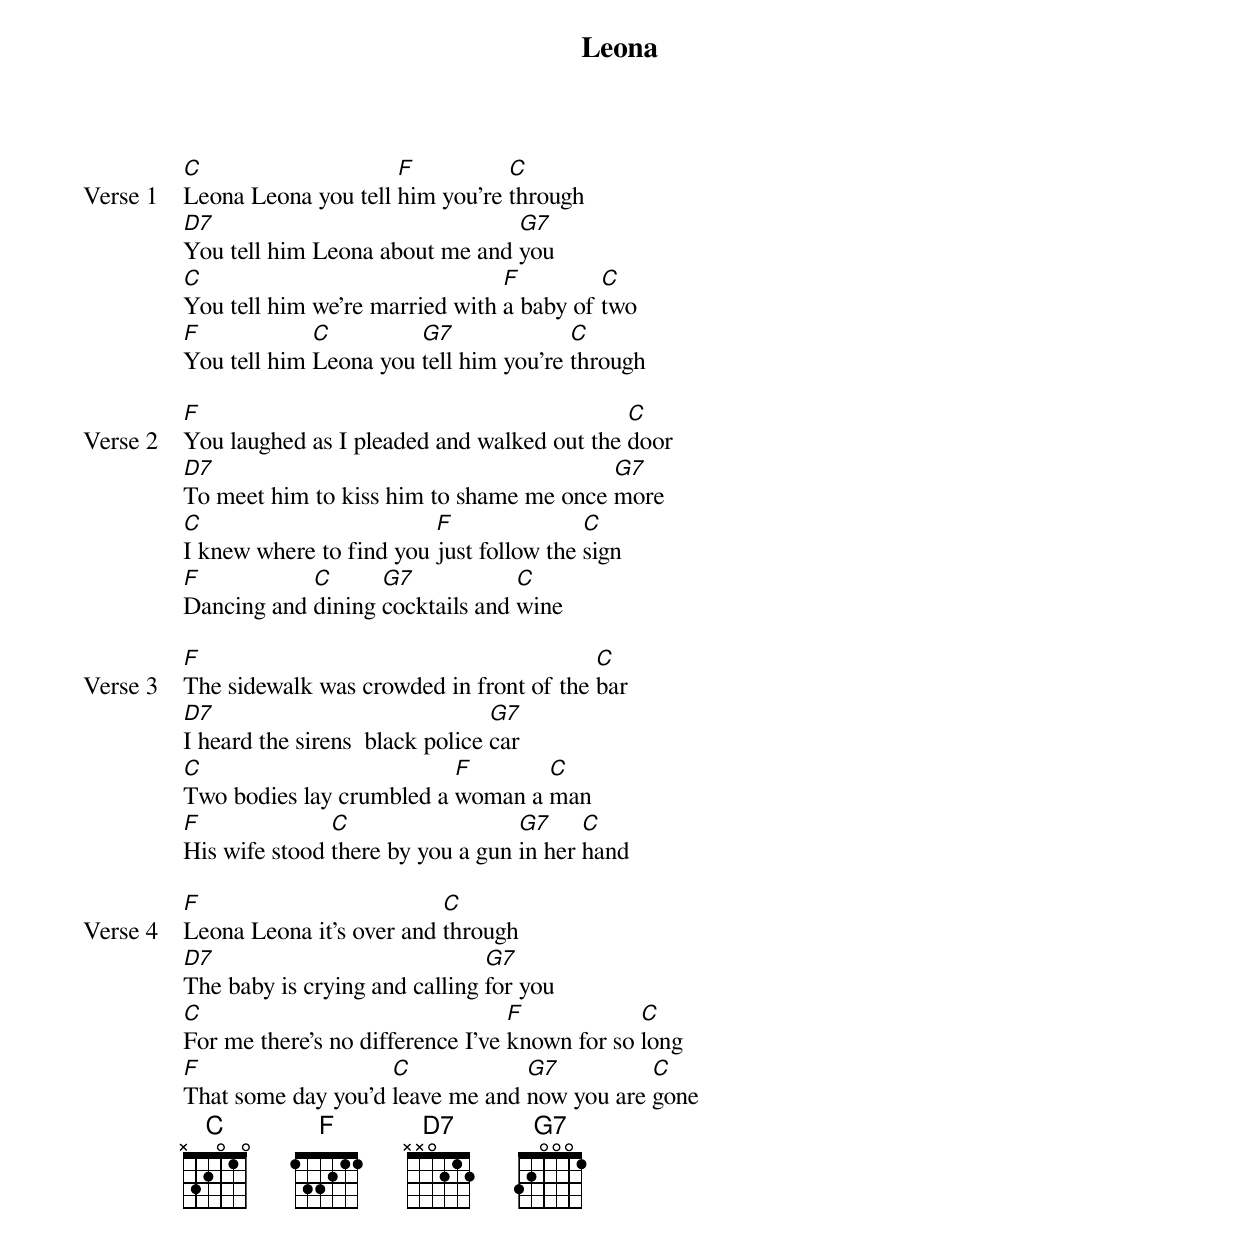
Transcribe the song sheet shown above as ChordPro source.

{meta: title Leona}
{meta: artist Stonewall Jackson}
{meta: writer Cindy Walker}

{start_of_verse: Verse 1}
[C]Leona Leona you tell [F]him you're [C]through
[D7]You tell him Leona about me and [G7]you
[C]You tell him we're married with [F]a baby of [C]two
[F]You tell him [C]Leona you [G7]tell him you're [C]through
{end_of_verse}

{start_of_verse: Verse 2}
[F]You laughed as I pleaded and walked out the [C]door
[D7]To meet him to kiss him to shame me once [G7]more
[C]I knew where to find you [F]just follow the [C]sign
[F]Dancing and [C]dining [G7]cocktails and [C]wine
{end_of_verse}

{start_of_verse: Verse 3}
[F]The sidewalk was crowded in front of the [C]bar
[D7]I heard the sirens  black police [G7]car
[C]Two bodies lay crumbled a [F]woman a [C]man
[F]His wife stood [C]there by you a gun [G7]in her [C]hand
{end_of_verse}

{start_of_verse: Verse 4}
[F]Leona Leona it's over and [C]through
[D7]The baby is crying and calling [G7]for you
[C]For me there's no difference I've [F]known for so [C]long
[F]That some day you'd [C]leave me and [G7]now you are [C]gone
{end_of_verse}
